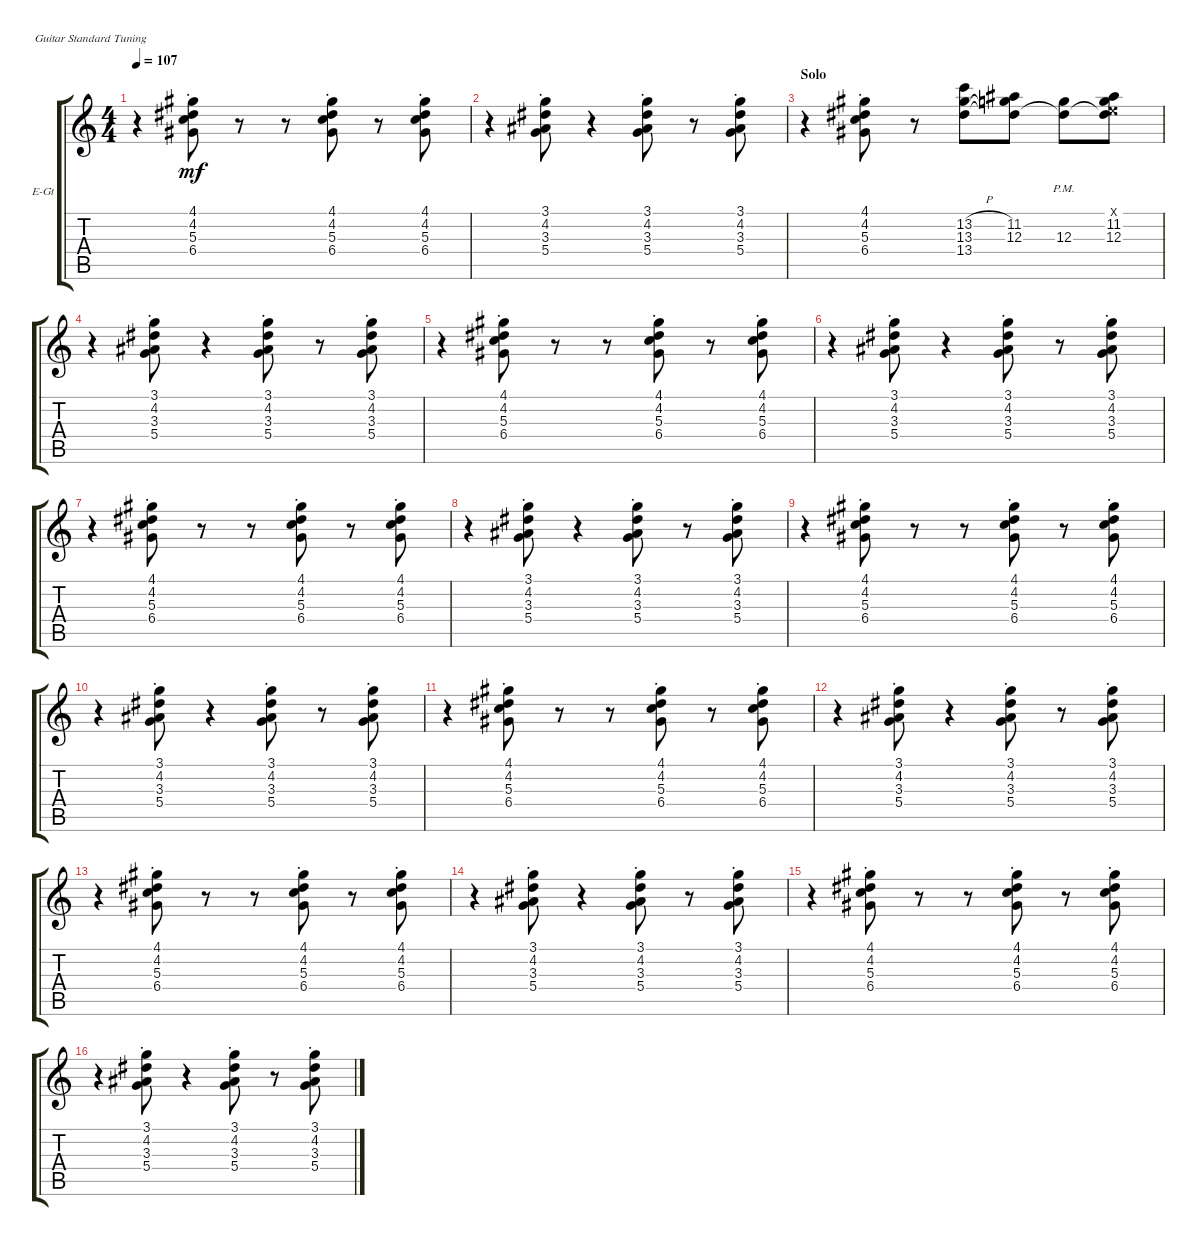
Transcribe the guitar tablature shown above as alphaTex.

\defaultSystemsLayout 4
\bracketExtendMode groupsimilarinstruments
\firstSystemTrackNameOrientation horizontal
\otherSystemsTrackNameOrientation horizontal
\track ("Electric Guitar" "E-Gt") {instrument electricguitarclean}
\staff {score tabs}
\tuning (E4 B3 G3 D3 A2 E2)
\ts (4 4)
\tempo 107
\clef g2
\ks c
r.4{dy mf} (4.1{st} 4.2{st} 5.3{st} 6.4{st}).8 r.8 r.8 (4.1{st} 4.2{st} 5.3{st} 6.4{st}).8 r.8 (4.1{st} 4.2{st} 5.3{st} 6.4{st}).8 |
r.4 (3.3{st} 4.2{st} 3.1{st} 5.4{st}).8 r.4 (3.3{st} 4.2{st} 3.1{st} 5.4{st}).8 r.8 (3.3{st} 4.2{st} 3.1{st} 5.4{st}).8 |
\section ("" "Solo")
r.4 (4.1{st} 4.2{st} 5.3{st} 6.4{st}).8 r.8 (13.2{h} 13.4 13.3{h}).8 (12.3 11.2 13.4{t}).8 (12.3{pm} 13.4{t}).8 (12.3 11.2 0.1{x} 13.4{t}).8 |
r.4 (3.3{st} 4.2{st} 3.1{st} 5.4{st}).8 r.4 (3.3{st} 4.2{st} 3.1{st} 5.4{st}).8 r.8 (3.3{st} 4.2{st} 3.1{st} 5.4{st}).8 |
r.4 (4.1{st} 4.2{st} 5.3{st} 6.4{st}).8 r.8 r.8 (4.1{st} 4.2{st} 5.3{st} 6.4{st}).8 r.8 (4.1{st} 4.2{st} 5.3{st} 6.4{st}).8 |
r.4 (3.3{st} 4.2{st} 3.1{st} 5.4{st}).8 r.4 (3.3{st} 4.2{st} 3.1{st} 5.4{st}).8 r.8 (3.3{st} 4.2{st} 3.1{st} 5.4{st}).8 |
r.4 (4.1{st} 4.2{st} 5.3{st} 6.4{st}).8 r.8 r.8 (4.1{st} 4.2{st} 5.3{st} 6.4{st}).8 r.8 (4.1{st} 4.2{st} 5.3{st} 6.4{st}).8 |
r.4 (3.3{st} 4.2{st} 3.1{st} 5.4{st}).8 r.4 (3.3{st} 4.2{st} 3.1{st} 5.4{st}).8 r.8 (3.3{st} 4.2{st} 3.1{st} 5.4{st}).8 |
r.4 (4.1{st} 4.2{st} 5.3{st} 6.4{st}).8 r.8 r.8 (4.1{st} 4.2{st} 5.3{st} 6.4{st}).8 r.8 (4.1{st} 4.2{st} 5.3{st} 6.4{st}).8 |
r.4 (3.3{st} 4.2{st} 3.1{st} 5.4{st}).8 r.4 (3.3{st} 4.2{st} 3.1{st} 5.4{st}).8 r.8 (3.3{st} 4.2{st} 3.1{st} 5.4{st}).8 |
r.4 (4.1{st} 4.2{st} 5.3{st} 6.4{st}).8 r.8 r.8 (4.1{st} 4.2{st} 5.3{st} 6.4{st}).8 r.8 (4.1{st} 4.2{st} 5.3{st} 6.4{st}).8 |
r.4 (3.3{st} 4.2{st} 3.1{st} 5.4{st}).8 r.4 (3.3{st} 4.2{st} 3.1{st} 5.4{st}).8 r.8 (3.3{st} 4.2{st} 3.1{st} 5.4{st}).8 |
r.4 (4.1{st} 4.2{st} 5.3{st} 6.4{st}).8 r.8 r.8 (4.1{st} 4.2{st} 5.3{st} 6.4{st}).8 r.8 (4.1{st} 4.2{st} 5.3{st} 6.4{st}).8 |
r.4 (3.3{st} 4.2{st} 3.1{st} 5.4{st}).8 r.4 (3.3{st} 4.2{st} 3.1{st} 5.4{st}).8 r.8 (3.3{st} 4.2{st} 3.1{st} 5.4{st}).8 |
r.4 (4.1{st} 4.2{st} 5.3{st} 6.4{st}).8 r.8 r.8 (4.1{st} 4.2{st} 5.3{st} 6.4{st}).8 r.8 (4.1{st} 4.2{st} 5.3{st} 6.4{st}).8 |
r.4 (3.3{st} 4.2{st} 3.1{st} 5.4{st}).8 r.4 (3.3{st} 4.2{st} 3.1{st} 5.4{st}).8 r.8 (3.3{st} 4.2{st} 3.1{st} 5.4{st}).8
